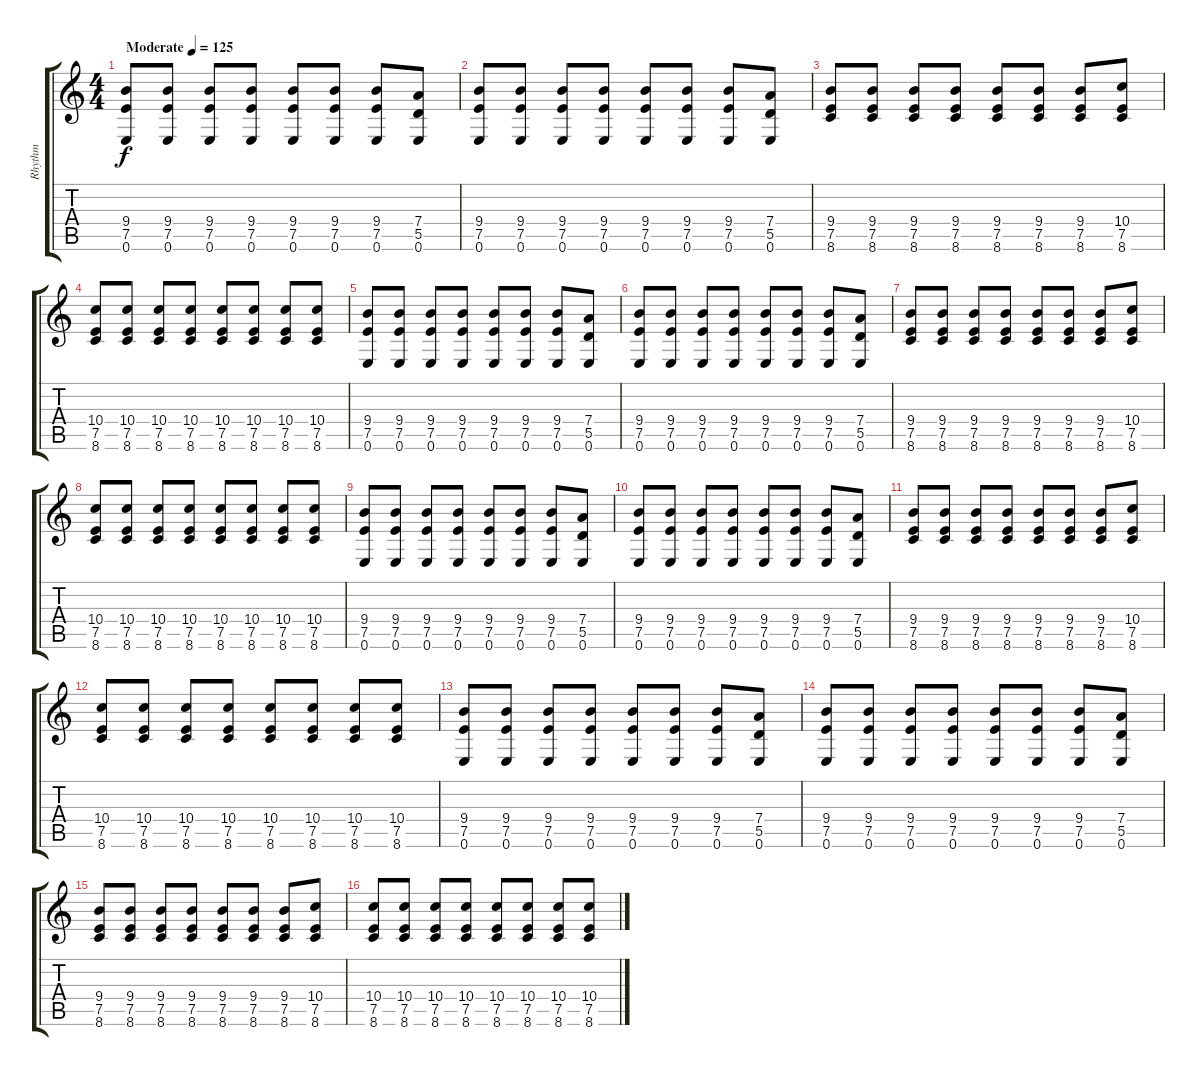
\track ("Rhythm" "Rhythm") {instrument distortionguitar}
\staff {score tabs}
\tuning (E4 B3 G3 D3 A2 E2) {hide}
\ts (4 4)
\tempo (125 "Moderate")
\clef g2
\ks c
(9.4 7.5 0.6).8{dy f instrument distortionguitar} (9.4 7.5 0.6).8 (9.4 7.5 0.6).8 (9.4 7.5 0.6).8 (9.4 7.5 0.6).8 (9.4 7.5 0.6).8 (9.4 7.5 0.6).8 (7.4 5.5 0.6).8 |
(9.4 7.5 0.6).8 (9.4 7.5 0.6).8 (9.4 7.5 0.6).8 (9.4 7.5 0.6).8 (9.4 7.5 0.6).8 (9.4 7.5 0.6).8 (9.4 7.5 0.6).8 (7.4 5.5 0.6).8 |
(9.4 7.5 8.6).8 (9.4 7.5 8.6).8 (9.4 7.5 8.6).8 (9.4 7.5 8.6).8 (9.4 7.5 8.6).8 (9.4 7.5 8.6).8 (9.4 7.5 8.6).8 (10.4 7.5 8.6).8 |
(10.4 7.5 8.6).8 (10.4 7.5 8.6).8 (10.4 7.5 8.6).8 (10.4 7.5 8.6).8 (10.4 7.5 8.6).8 (10.4 7.5 8.6).8 (10.4 7.5 8.6).8 (10.4 7.5 8.6).8 |
(9.4 7.5 0.6).8 (9.4 7.5 0.6).8 (9.4 7.5 0.6).8 (9.4 7.5 0.6).8 (9.4 7.5 0.6).8 (9.4 7.5 0.6).8 (9.4 7.5 0.6).8 (7.4 5.5 0.6).8 |
(9.4 7.5 0.6).8 (9.4 7.5 0.6).8 (9.4 7.5 0.6).8 (9.4 7.5 0.6).8 (9.4 7.5 0.6).8 (9.4 7.5 0.6).8 (9.4 7.5 0.6).8 (7.4 5.5 0.6).8 |
(9.4 7.5 8.6).8 (9.4 7.5 8.6).8 (9.4 7.5 8.6).8 (9.4 7.5 8.6).8 (9.4 7.5 8.6).8 (9.4 7.5 8.6).8 (9.4 7.5 8.6).8 (10.4 7.5 8.6).8 |
(10.4 7.5 8.6).8 (10.4 7.5 8.6).8 (10.4 7.5 8.6).8 (10.4 7.5 8.6).8 (10.4 7.5 8.6).8 (10.4 7.5 8.6).8 (10.4 7.5 8.6).8 (10.4 7.5 8.6).8 |
(9.4 7.5 0.6).8 (9.4 7.5 0.6).8 (9.4 7.5 0.6).8 (9.4 7.5 0.6).8 (9.4 7.5 0.6).8 (9.4 7.5 0.6).8 (9.4 7.5 0.6).8 (7.4 5.5 0.6).8 |
(9.4 7.5 0.6).8 (9.4 7.5 0.6).8 (9.4 7.5 0.6).8 (9.4 7.5 0.6).8 (9.4 7.5 0.6).8 (9.4 7.5 0.6).8 (9.4 7.5 0.6).8 (7.4 5.5 0.6).8 |
(9.4 7.5 8.6).8 (9.4 7.5 8.6).8 (9.4 7.5 8.6).8 (9.4 7.5 8.6).8 (9.4 7.5 8.6).8 (9.4 7.5 8.6).8 (9.4 7.5 8.6).8 (10.4 7.5 8.6).8 |
(10.4 7.5 8.6).8 (10.4 7.5 8.6).8 (10.4 7.5 8.6).8 (10.4 7.5 8.6).8 (10.4 7.5 8.6).8 (10.4 7.5 8.6).8 (10.4 7.5 8.6).8 (10.4 7.5 8.6).8 |
(9.4 7.5 0.6).8 (9.4 7.5 0.6).8 (9.4 7.5 0.6).8 (9.4 7.5 0.6).8 (9.4 7.5 0.6).8 (9.4 7.5 0.6).8 (9.4 7.5 0.6).8 (7.4 5.5 0.6).8 |
(9.4 7.5 0.6).8 (9.4 7.5 0.6).8 (9.4 7.5 0.6).8 (9.4 7.5 0.6).8 (9.4 7.5 0.6).8 (9.4 7.5 0.6).8 (9.4 7.5 0.6).8 (7.4 5.5 0.6).8 |
(9.4 7.5 8.6).8 (9.4 7.5 8.6).8 (9.4 7.5 8.6).8 (9.4 7.5 8.6).8 (9.4 7.5 8.6).8 (9.4 7.5 8.6).8 (9.4 7.5 8.6).8 (10.4 7.5 8.6).8 |
(10.4 7.5 8.6).8 (10.4 7.5 8.6).8 (10.4 7.5 8.6).8 (10.4 7.5 8.6).8 (10.4 7.5 8.6).8 (10.4 7.5 8.6).8 (10.4 7.5 8.6).8 (10.4 7.5 8.6).8
